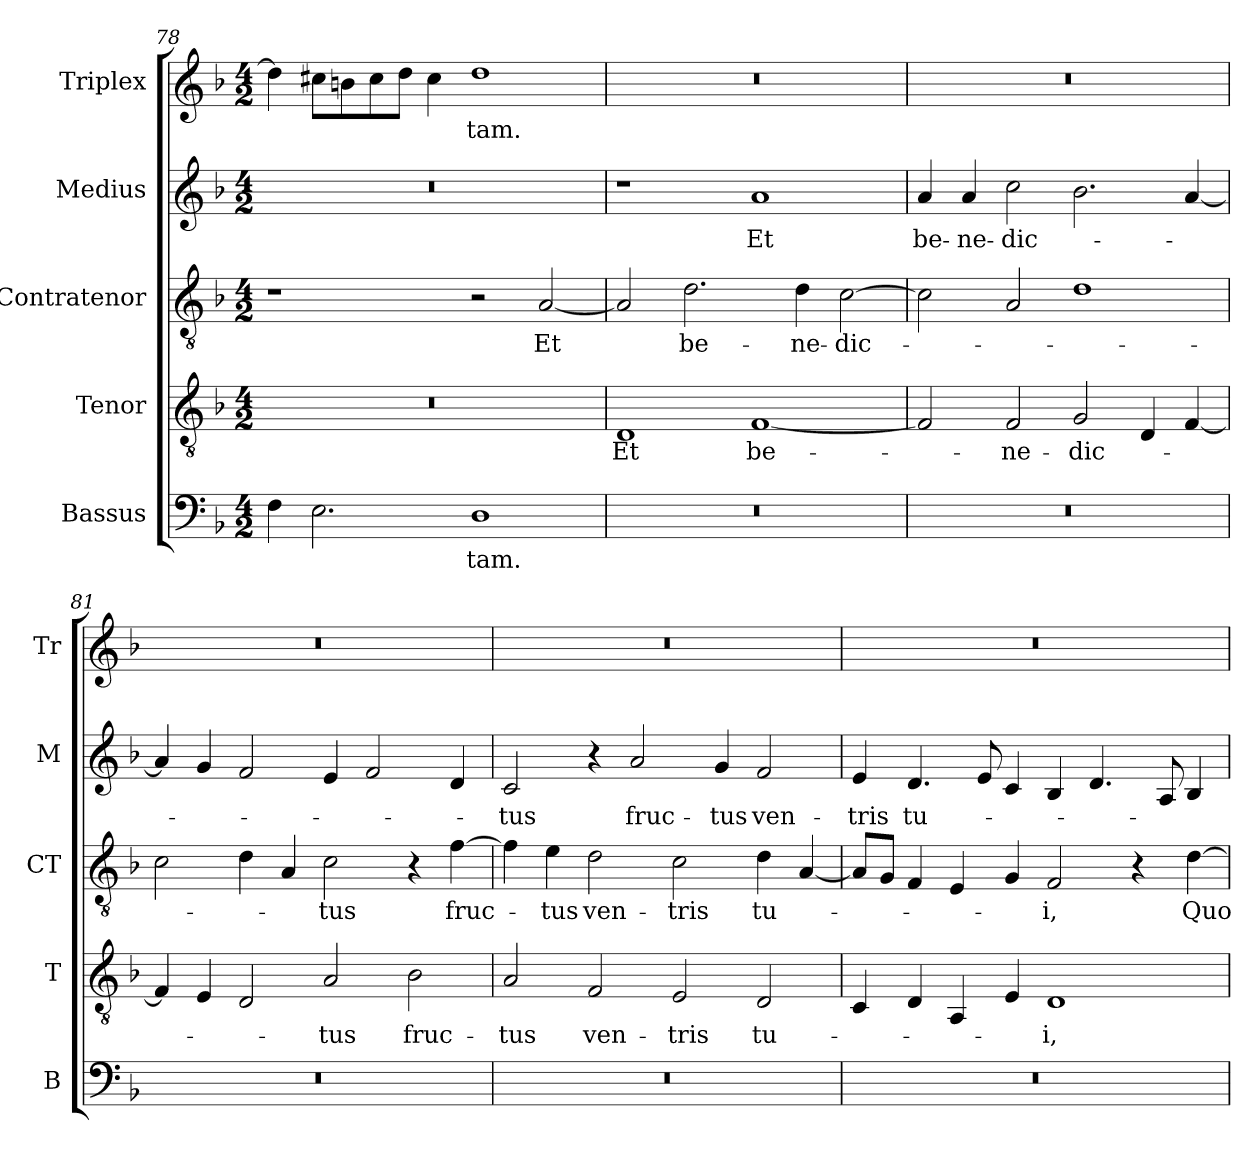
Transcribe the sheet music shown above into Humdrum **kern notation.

**kern	**text	**kern	**text	**kern	**text	**kern	**text	**kern	**text
*part5	*part5	*part4	*part4	*part3	*part3	*part2	*part2	*part1	*part1
*staff5	*staff5	*staff4	*staff4	*staff3	*staff3	*staff2	*staff2	*staff1	*staff1
*I"Bassus	*	*I"Tenor	*	*I"Contratenor	*	*I"Medius	*	*I"Triplex	*
*I'B	*	*I'T	*	*I'CT	*	*I'M	*	*I'Tr	*
!!LO:LB:g=z
*clefF4	*	*clefGv2	*	*clefGv2	*	*clefG2	*	*clefG2	*
*k[b-]	*	*k[b-]	*	*k[b-]	*	*k[b-]	*	*k[b-]	*
*F:	*	*F:	*	*F:	*	*F:	*	*F:	*
*M4/2	*	*M4/2	*	*M4/2	*	*M4/2	*	*M4/2	*
=78	=78	=78	=78	=78	=78	=78	=78	=78	=78
4F\	.	0r	.	1r	.	0r	.	4dd\]	.
2.E\	.	.	.	.	.	.	.	8cc#X\L	.
.	.	.	.	.	.	.	.	8bn\	.
.	.	.	.	.	.	.	.	8cc#\	.
.	.	.	.	.	.	.	.	8dd\J	.
.	.	.	.	.	.	.	.	4cc#\	.
!	!LO:LY:b	!	!	!	!	!	!	!	!
!	!	!	!	!	!	!	!	!	!LO:LY:b
1D	-tam.	.	.	2r	.	.	.	1dd	-tam.
!	!	!	!	!	!LO:LY:b	!	!	!	!
.	.	.	.	[2A/	Et	.	.	.	.
=79	=79	=79	=79	=79	=79	=79	=79	=79	=79
!	!	!	!LO:LY:b	!	!	!	!	!	!
0r	.	1D	Et	2A/]	.	1r	.	0r	.
!	!	!	!	!	!LO:LY:b	!	!	!	!
.	.	.	.	2.d\	be-	.	.	.	.
!	!	!	!LO:LY:b	!	!	!	!	!	!
!	!	!	!	!	!	!	!LO:LY:b	!	!
.	.	[1F	be-	.	.	1a	Et	.	.
!	!	!	!	!	!LO:LY:b	!	!	!	!
.	.	.	.	4d\	-ne-	.	.	.	.
!	!	!	!	!	!LO:LY:b	!	!	!	!
.	.	.	.	[2c\	-dic-	.	.	.	.
=80	=80	=80	=80	=80	=80	=80	=80	=80	=80
!	!	!	!	!	!	!	!LO:LY:b	!	!
0r	.	2F/]	.	2c\]	.	4a/	be-	0r	.
!	!	!	!	!	!	!	!LO:LY:b	!	!
.	.	.	.	.	.	4a/	-ne-	.	.
!	!	!	!LO:LY:b	!	!	!	!	!	!
!	!	!	!	!	!	!	!LO:LY:b	!	!
.	.	2F/	-ne-	2A/	.	2cc\	-dic-	.	.
!	!	!	!LO:LY:b	!	!	!	!	!	!
.	.	2G/	-dic-	1d	.	2.b-\	.	.	.
.	.	4D/	.	.	.	.	.	.	.
.	.	[4F/	.	.	.	[4a/	.	.	.
=81	=81	=81	=81	=81	=81	=81	=81	=81	=81
0r	.	4F/]	.	2c\	.	4a/]	.	0r	.
.	.	4E/	.	.	.	4g/	.	.	.
.	.	2D/	.	4d\	.	2f/	.	.	.
.	.	.	.	4A/	.	.	.	.	.
!	!	!	!LO:LY:b	!	!	!	!	!	!
!	!	!	!	!	!LO:LY:b	!	!	!	!
.	.	2A/	-tus	2c\	-tus	4e/	.	.	.
.	.	.	.	.	.	2f/	.	.	.
!	!	!	!LO:LY:b	!	!	!	!	!	!
.	.	2B-\	fruc-	4r	.	.	.	.	.
!	!	!	!	!	!LO:LY:b	!	!	!	!
.	.	.	.	[4f\	fruc-	4d/	.	.	.
!!LO:LB:g=z
=82	=82	=82	=82	=82	=82	=82	=82	=82	=82
!	!	!	!LO:LY:b	!	!	!	!	!	!
!	!	!	!	!	!	!	!LO:LY:b	!	!
0r	.	2A/	-tus	4f\]	.	2c/	-tus	0r	.
!	!	!	!	!	!LO:LY:b	!	!	!	!
.	.	.	.	4e\	-tus	.	.	.	.
!	!	!	!LO:LY:b	!	!	!	!	!	!
!	!	!	!	!	!LO:LY:b	!	!	!	!
.	.	2F/	ven-	2d\	ven-	4r	.	.	.
!	!	!	!	!	!	!	!LO:LY:b	!	!
.	.	.	.	.	.	2a/	fruc-	.	.
!	!	!	!LO:LY:b	!	!	!	!	!	!
!	!	!	!	!	!LO:LY:b	!	!	!	!
.	.	2E/	-tris	2c\	-tris	.	.	.	.
!	!	!	!	!	!	!	!LO:LY:b	!	!
.	.	.	.	.	.	4g/	-tus	.	.
!	!	!	!LO:LY:b	!	!	!	!	!	!
!	!	!	!	!	!LO:LY:b	!	!	!	!
!	!	!	!	!	!	!	!LO:LY:b	!	!
.	.	2D/	tu-	4d\	tu-	2f/	ven-	.	.
.	.	.	.	[4A/	.	.	.	.	.
=83	=83	=83	=83	=83	=83	=83	=83	=83	=83
!	!	!	!	!	!	!	!LO:LY:b	!	!
0r	.	4C/	.	8A/L]	.	4e/	-tris	0r	.
.	.	.	.	8G/J	.	.	.	.	.
!	!	!	!	!	!	!	!LO:LY:b	!	!
.	.	4D/	.	4F/	.	4.d/	tu-	.	.
.	.	4AA/	.	4E/	.	.	.	.	.
.	.	.	.	.	.	8e/	.	.	.
.	.	4E/	.	4G/	.	4c/	.	.	.
!	!	!	!LO:LY:b	!	!	!	!	!	!
!	!	!	!	!	!LO:LY:b	!	!	!	!
.	.	1D	-i,	2F/	-i,	4B-/	.	.	.
.	.	.	.	.	.	4.d/	.	.	.
.	.	.	.	4r	.	.	.	.	.
.	.	.	.	.	.	8A/	.	.	.
!	!	!	!	!	!LO:LY:b	!	!	!	!
.	.	.	.	[4d\	Quo	4B-/	.	.	.
=	=	=	=	=	=	=	=	=	=
*-	*-	*-	*-	*-	*-	*-	*-	*-	*-
